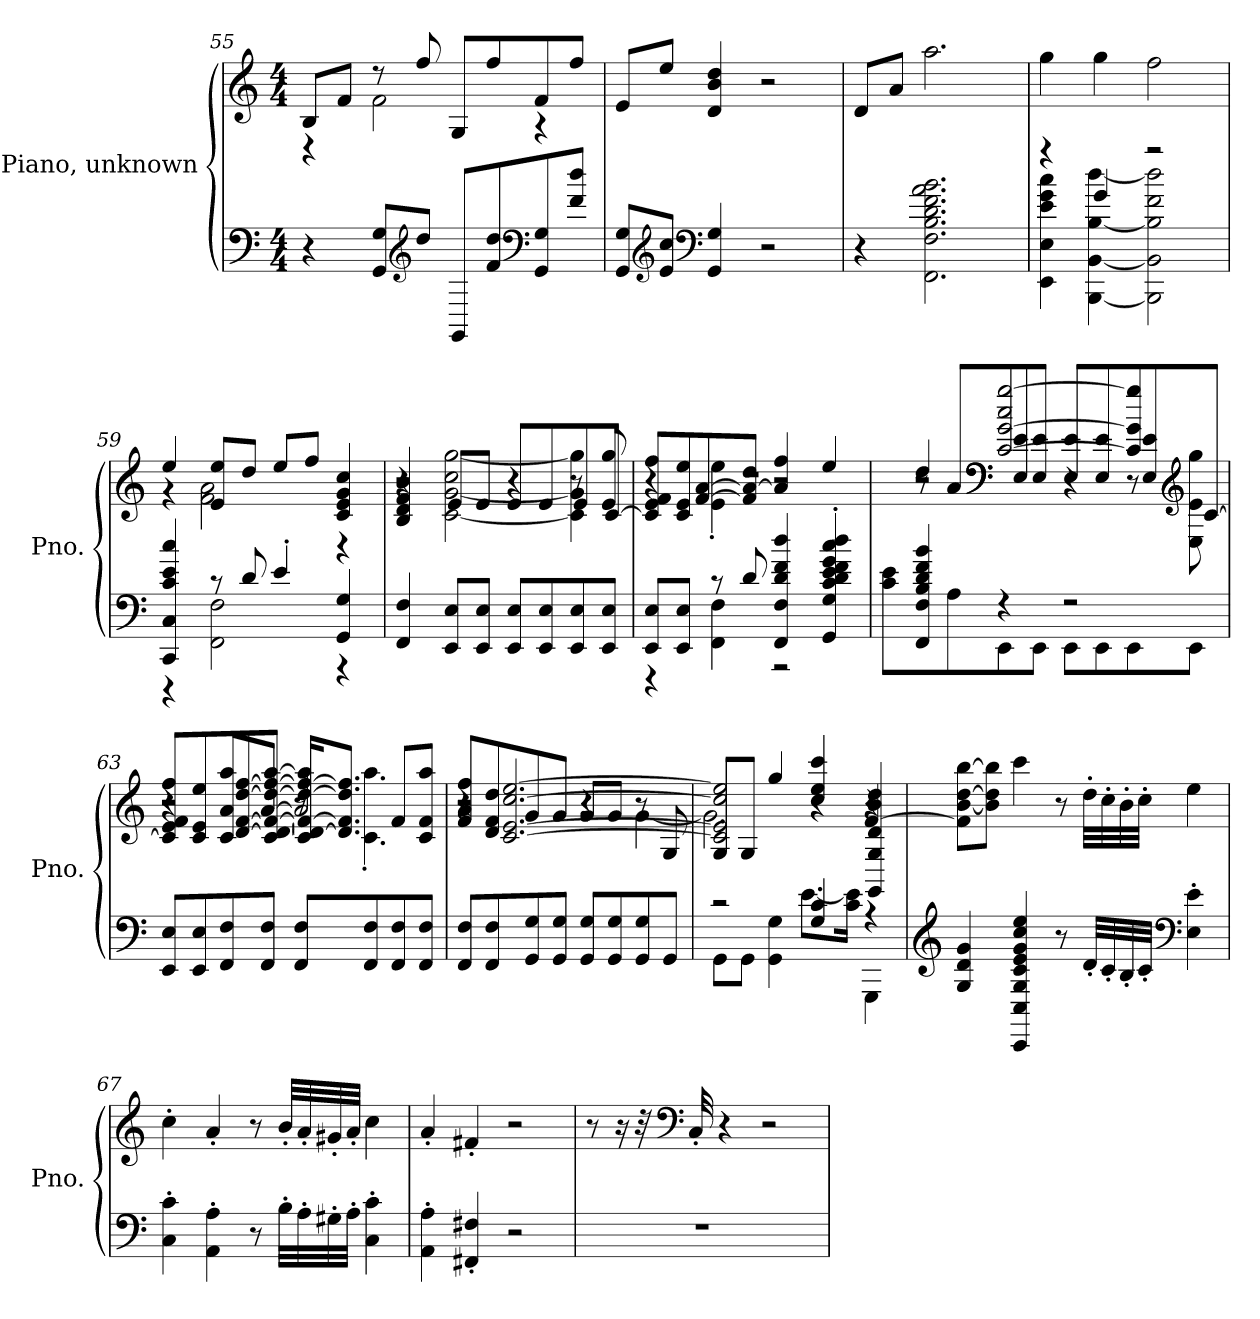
**kern	**kern
*part1	*part1
*staff2	*staff1
*I"Piano, unknown	*
*I'Pno.	*
*clefF4	*clefG2
*k[]	*k[]
*M4/4	*M4/4
=55	=55
*	*^
4r	8B/L	4r
.	8f/J	.
8GG/ 8G/L	8r	2f\
*clefG2	*	*
8dd/J	8ff/	.
8GG/L	8G/L	.
8f/ 8dd/	8ff/	.
*clefF4	*	*
8GG/ 8G/	8f/	4r
8f/ 8dd/J	8ff/J	.
*	*v	*v
=56	=56
8GG/ 8G/L	8e/L
*clefG2	*
8e/ 8cc/J	8ee/J
*clefF4	*
4GG/ 4G/	4d/ 4b/ 4dd/
2r	2r
=57	=57
4r	8d/L
.	8a/J
2.FF\ 2.F\ 2.B\ 2.d\ 2.f\ 2.a\ 2.b\	2.aa\
=58	=58
*^	*
4r	4EE\ 4E\ 4e\ 4g\ 4cc\	4gg\
4g/	[4BBB\ [4BB\ [4B\ [4dd\	4gg\
2r	2BBB\] 2BB\] 2B\] 2f\ 2dd\]	2ff\
=59	=59	=59
*	*	*^
4CC/ 4C/ 4c/ 4e/ 4cc/	4r	4ee/	4r
8r	2FF\ 2F\	8e/ 8ee/L	2f\ 2a\
8d/	.	8dd/J	.
4e'/	.	8ee/L	.
.	.	8ff/J	.
4GG/ 4G/	4r	4c/ 4e/ 4g/ 4cc/	4r
*v	*v	*	*
!!LO:LB:g=z
=60	=60	=60
*	*	*^
4FF/ 4F/	2r	4r	4B/ 4d/ 4f/ 4b/
8EE/ 8E/L	.	[2c\ [2g\ 2cc\ [2gg\	8e/L
8EE/ 8E/J	.	.	8e/J
8EE/ 8E/L	4r	.	8e/L
8EE/ 8E/	.	.	8e/
8EE/ 8E/	8r	4c\] 4g\] 4gg\]	8e/
8EE/ 8E/J	8e/ 8gg/	.	[8c/J
=61	=61	=61	=61
*^	*	*	*
8EE/ 8E/L	4r	1r	4r	8c/] 8e/ 8f/ 8ff/L
8EE/ 8E/J	.	.	.	8c/ 8e/ 8ee/
8r	4FF\ 4F\	.	4e\' 4ee\'	[8f/ [8a/
8d/	.	.	.	8f/] 8a/_ 8dd/J
4FF/ 4F/ 4d/ 4f/ 4dd/	2r	.	2r	4a/] 4ff/
4GG/' 4G/' 4c/' 4d/' 4e/' 4f/' 4g/' 4cc/' 4dd/'	.	.	.	4ee/
=62	=62	=62	=62	=62
4FF/ 4F/ 4B/ 4d/ 4f/ 4b/	8c\ 8e\L	4dd/	2r	8r
.	8A\	.	.	8a/L
*	*	*clefF4	*	*
4r	8EE\	[2c/ [2g/ 2cc/ [2gg/	.	8E/ 8e/
.	8EE\J	.	.	8E/ 8e/J
2r	8EE\L	.	4r	8E/ 8e/L
.	8EE\	.	.	8E/ 8e/
.	8EE\	4c/] 4g/] 4gg/]	8r	8E/ 8e/
*	*	*clefG2	*	*
.	8EE\J	.	8E\ 8e\ 8gg\	[8c/J
*v	*v	*	*	*
!!LO:PB:g=z	!!	!!
=63	=63	=63	=63
8EE/ 8E/L	4r	2r	8c/] 8e/ 8f/ 8ff/L
8EE/ 8E/	.	.	8c/ 8e/ 8ee/
8FF/ 8F/	8c/ 8a/ 8aa/L	.	[8d/ [8f/ [8dd/ [8ff/
8FF/ 8F/J	[8a/J	.	[8c/ 8d/_ 8f/_ 8dd/_ 8ff/_ [8aa/J
8FF/ 8F/L	2a/]	8r	16c/] 16d/_ 16f/_ 16dd/_ 16ff/_ 16aa/]KL
.	.	.	8.d/] 8.f/] 8.dd/] 8.ff/]J
8FF/ 8F/	.	4.c\' 4.aa\'	.
8FF/ 8F/	.	.	8f/L
8FF/ 8F/J	.	.	8c/ 8f/ 8aa/J
=64	=64	=64	=64
8FF/ 8F/L	8f/ 8a/ 8ff/L	2r	4r
8FF/ 8F/	8d/ 8f/ 8dd/	.	.
8GG/ 8G/	8g/	.	[2.c/ [2.e/ [2.cc/ [2.ee/
8GG/ 8G/J	8g/J	.	.
8GG/ 8G/L	8g/L	4r	.
8GG/ 8G/	8g/J	.	.
8GG/ 8G/	8r	[4g\	.
8GG/J	8G/	.	.
=65	=65	=65	=65
*^	*	*	*
2r	8GG\L	8G/L	2.g\]	2c/] 2e/] 2cc/] 2ee/]
.	8GG\J	8G/J	.	.
.	4GG\ 4G\	4gg/	.	.
4G/ 4c/	[8.e\L	4cc/ 4ee/ 4ccc/	.	4r
.	16c\ 16e\]Jk	.	.	.
4r	4GGG\	[4f/	4r	4GG/ 4G/ 4d/ 4b/ 4dd/
*v	*v	*	*	*
*	*v	*v	*v
!!LO:LB:g=z
=66	=66
*clefG2	*
4G/ 4d/ 4g/	8f\] [8b\ [8dd\ [8bb\L
.	8b\] 8dd\] 8bb\]J
4CC/ 4C/ 4G/ 4c/ 4e/ 4g/ 4cc/ 4ee/	4ccc\
8r	8r
32d'/LLL	32dd'\LLL
32c'/	32cc'\
32B'/	32b'\
32c'/JJJ	32cc'\JJJ
*clefF4	*
4E\' 4e\'	4ee\
=67	=67
4C\' 4c\'	4cc'\
4AA\' 4A\'	4a'/
8r	8r
32B'\LLL	32b'/LLL
32A'\	32a'/
32G#X'\	32g#X'/
32A'\JJJ	32a'/JJJ
4C\' 4c\'	4cc\
=68	=68
4AA\' 4A\'	4a'/
4FF#X/' 4F#X/'	4f#X'/
2r	2r
=69	=69
1r	8r
.	16r
.	32r
*	*clefF4
.	32C'/
.	4r
.	2r
=	=
*-	*-
